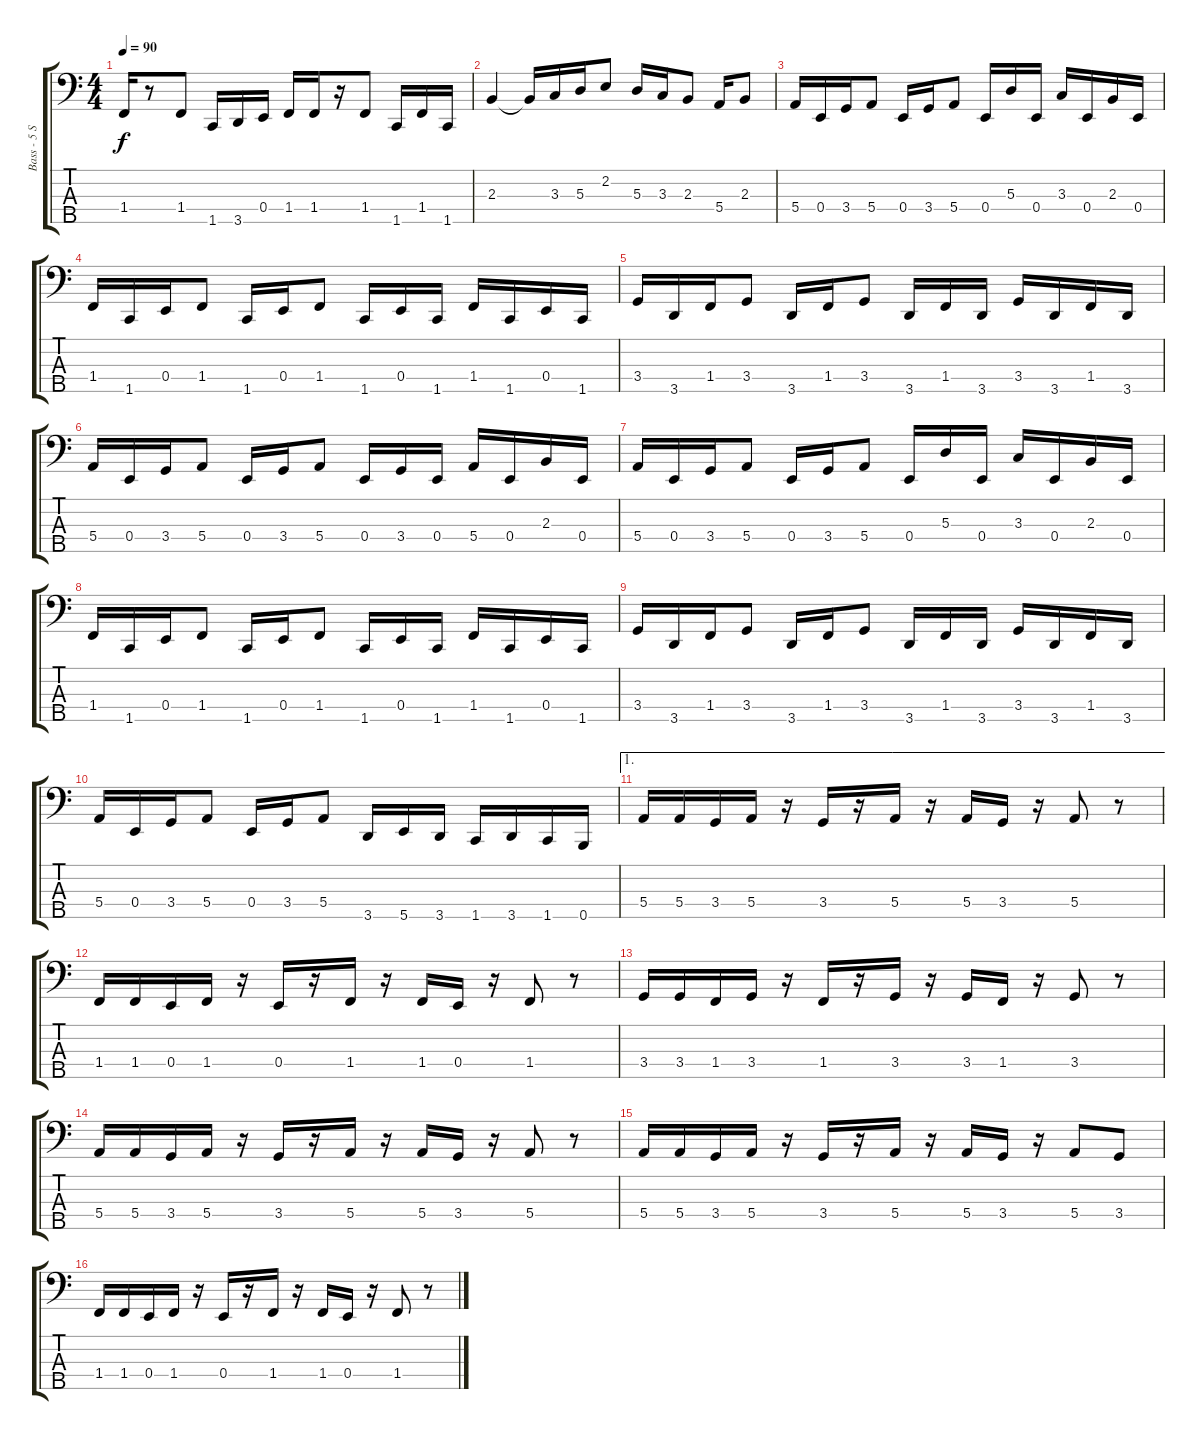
\track ("Bass - 5 String" "Bass - 5 S") {instrument electricbasspick}
\staff {score tabs}
\tuning (G2 D2 A1 E1 B0) {hide}
\ts (4 4)
\tempo 90
\clef f4
\ks c
1.4.16{dy f} r.8 1.4.8 1.5.16 3.5.16 0.4.16 1.4.16 1.4.16 r.16 1.4.8 1.5.16 1.4.16 1.5.16 |
2.3.4 2.3{t}.16 3.3.16 5.3.16 2.2.8 5.3.16 3.3.16 2.3.8 5.4.16 2.3.8 |
5.4.16 0.4.16 3.4.16 5.4.8 0.4.16 3.4.16 5.4.8 0.4.16 5.3.16 0.4.16 3.3.16 0.4.16 2.3.16 0.4.16 |
1.4.16 1.5.16 0.4.16 1.4.8 1.5.16 0.4.16 1.4.8 1.5.16 0.4.16 1.5.16 1.4.16 1.5.16 0.4.16 1.5.16 |
3.4.16 3.5.16 1.4.16 3.4.8 3.5.16 1.4.16 3.4.8 3.5.16 1.4.16 3.5.16 3.4.16 3.5.16 1.4.16 3.5.16 |
5.4.16 0.4.16 3.4.16 5.4.8 0.4.16 3.4.16 5.4.8 0.4.16 3.4.16 0.4.16 5.4.16 0.4.16 2.3.16 0.4.16 |
5.4.16 0.4.16 3.4.16 5.4.8 0.4.16 3.4.16 5.4.8 0.4.16 5.3.16 0.4.16 3.3.16 0.4.16 2.3.16 0.4.16 |
1.4.16 1.5.16 0.4.16 1.4.8 1.5.16 0.4.16 1.4.8 1.5.16 0.4.16 1.5.16 1.4.16 1.5.16 0.4.16 1.5.16 |
3.4.16 3.5.16 1.4.16 3.4.8 3.5.16 1.4.16 3.4.8 3.5.16 1.4.16 3.5.16 3.4.16 3.5.16 1.4.16 3.5.16 |
5.4.16 0.4.16 3.4.16 5.4.8 0.4.16 3.4.16 5.4.8 3.5.16 5.5.16 3.5.16 1.5.16 3.5.16 1.5.16 0.5.16 |
\ae 1
5.4.16 5.4.16 3.4.16 5.4.16 r.16 3.4.16 r.16 5.4.16 r.16 5.4.16 3.4.16 r.16 5.4.8 r.8 |
1.4.16 1.4.16 0.4.16 1.4.16 r.16 0.4.16 r.16 1.4.16 r.16 1.4.16 0.4.16 r.16 1.4.8 r.8 |
3.4.16 3.4.16 1.4.16 3.4.16 r.16 1.4.16 r.16 3.4.16 r.16 3.4.16 1.4.16 r.16 3.4.8 r.8 |
5.4.16 5.4.16 3.4.16 5.4.16 r.16 3.4.16 r.16 5.4.16 r.16 5.4.16 3.4.16 r.16 5.4.8 r.8 |
5.4.16 5.4.16 3.4.16 5.4.16 r.16 3.4.16 r.16 5.4.16 r.16 5.4.16 3.4.16 r.16 5.4.8 3.4.8 |
1.4.16 1.4.16 0.4.16 1.4.16 r.16 0.4.16 r.16 1.4.16 r.16 1.4.16 0.4.16 r.16 1.4.8 r.8
